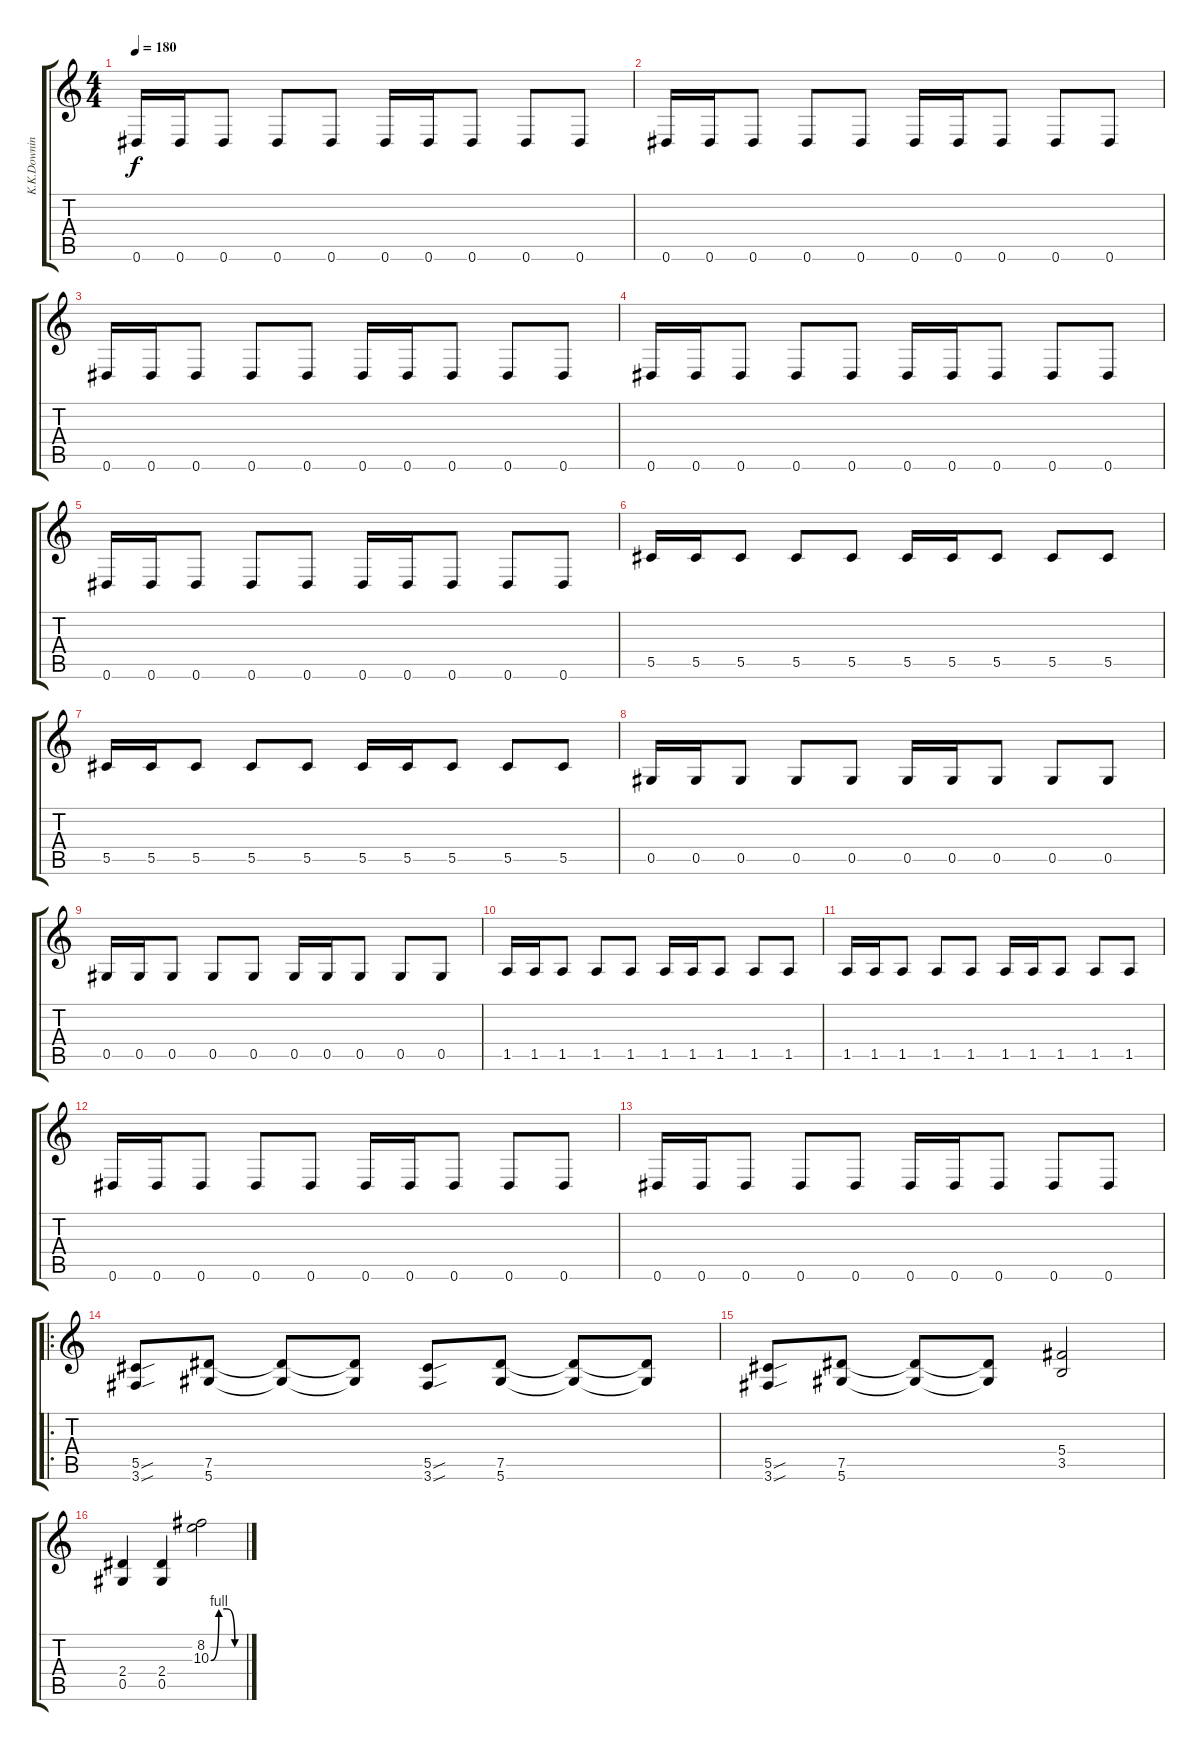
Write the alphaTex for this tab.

\track ("K.K.Downing" "K.K.Downin") {instrument distortionguitar}
\staff {score tabs}
\tuning (Eb4 Bb3 Gb3 Db3 Ab2 Eb2) {hide}
\ts (4 4)
\tempo 180
\clef g2
\ks c
0.6.16{dy f} 0.6.16 0.6.8 0.6.8 0.6.8 0.6.16 0.6.16 0.6.8 0.6.8 0.6.8 |
0.6.16 0.6.16 0.6.8 0.6.8 0.6.8 0.6.16 0.6.16 0.6.8 0.6.8 0.6.8 |
0.6.16 0.6.16 0.6.8 0.6.8 0.6.8 0.6.16 0.6.16 0.6.8 0.6.8 0.6.8 |
0.6.16 0.6.16 0.6.8 0.6.8 0.6.8 0.6.16 0.6.16 0.6.8 0.6.8 0.6.8 |
0.6.16 0.6.16 0.6.8 0.6.8 0.6.8 0.6.16 0.6.16 0.6.8 0.6.8 0.6.8 |
5.5.16 5.5.16 5.5.8 5.5.8 5.5.8 5.5.16 5.5.16 5.5.8 5.5.8 5.5.8 |
5.5.16 5.5.16 5.5.8 5.5.8 5.5.8 5.5.16 5.5.16 5.5.8 5.5.8 5.5.8 |
0.5.16 0.5.16 0.5.8 0.5.8 0.5.8 0.5.16 0.5.16 0.5.8 0.5.8 0.5.8 |
0.5.16 0.5.16 0.5.8 0.5.8 0.5.8 0.5.16 0.5.16 0.5.8 0.5.8 0.5.8 |
1.5.16 1.5.16 1.5.8 1.5.8 1.5.8 1.5.16 1.5.16 1.5.8 1.5.8 1.5.8 |
1.5.16 1.5.16 1.5.8 1.5.8 1.5.8 1.5.16 1.5.16 1.5.8 1.5.8 1.5.8 |
0.6.16 0.6.16 0.6.8 0.6.8 0.6.8 0.6.16 0.6.16 0.6.8 0.6.8 0.6.8 |
0.6.16 0.6.16 0.6.8 0.6.8 0.6.8 0.6.16 0.6.16 0.6.8 0.6.8 0.6.8 |
\ro
(5.5{sou} 3.6{sou}).8 (7.5 5.6).8 (7.5{t} 5.6{t}).8 (7.5{t} 5.6{t}).8 (5.5{sou} 3.6{sou}).8 (7.5 5.6).8 (7.5{t} 5.6{t}).8 (7.5{t} 5.6{t}).8 |
(5.5{sou} 3.6{sou}).8 (7.5 5.6).8 (7.5{t} 5.6{t}).8 (7.5{t} 5.6{t}).8 (5.4 3.5).2 |
(2.4 0.5).4 (2.4 0.5).4 (8.2 10.3{be (custom 0 0 15 4 30 4 45 0 60 0)}).2
